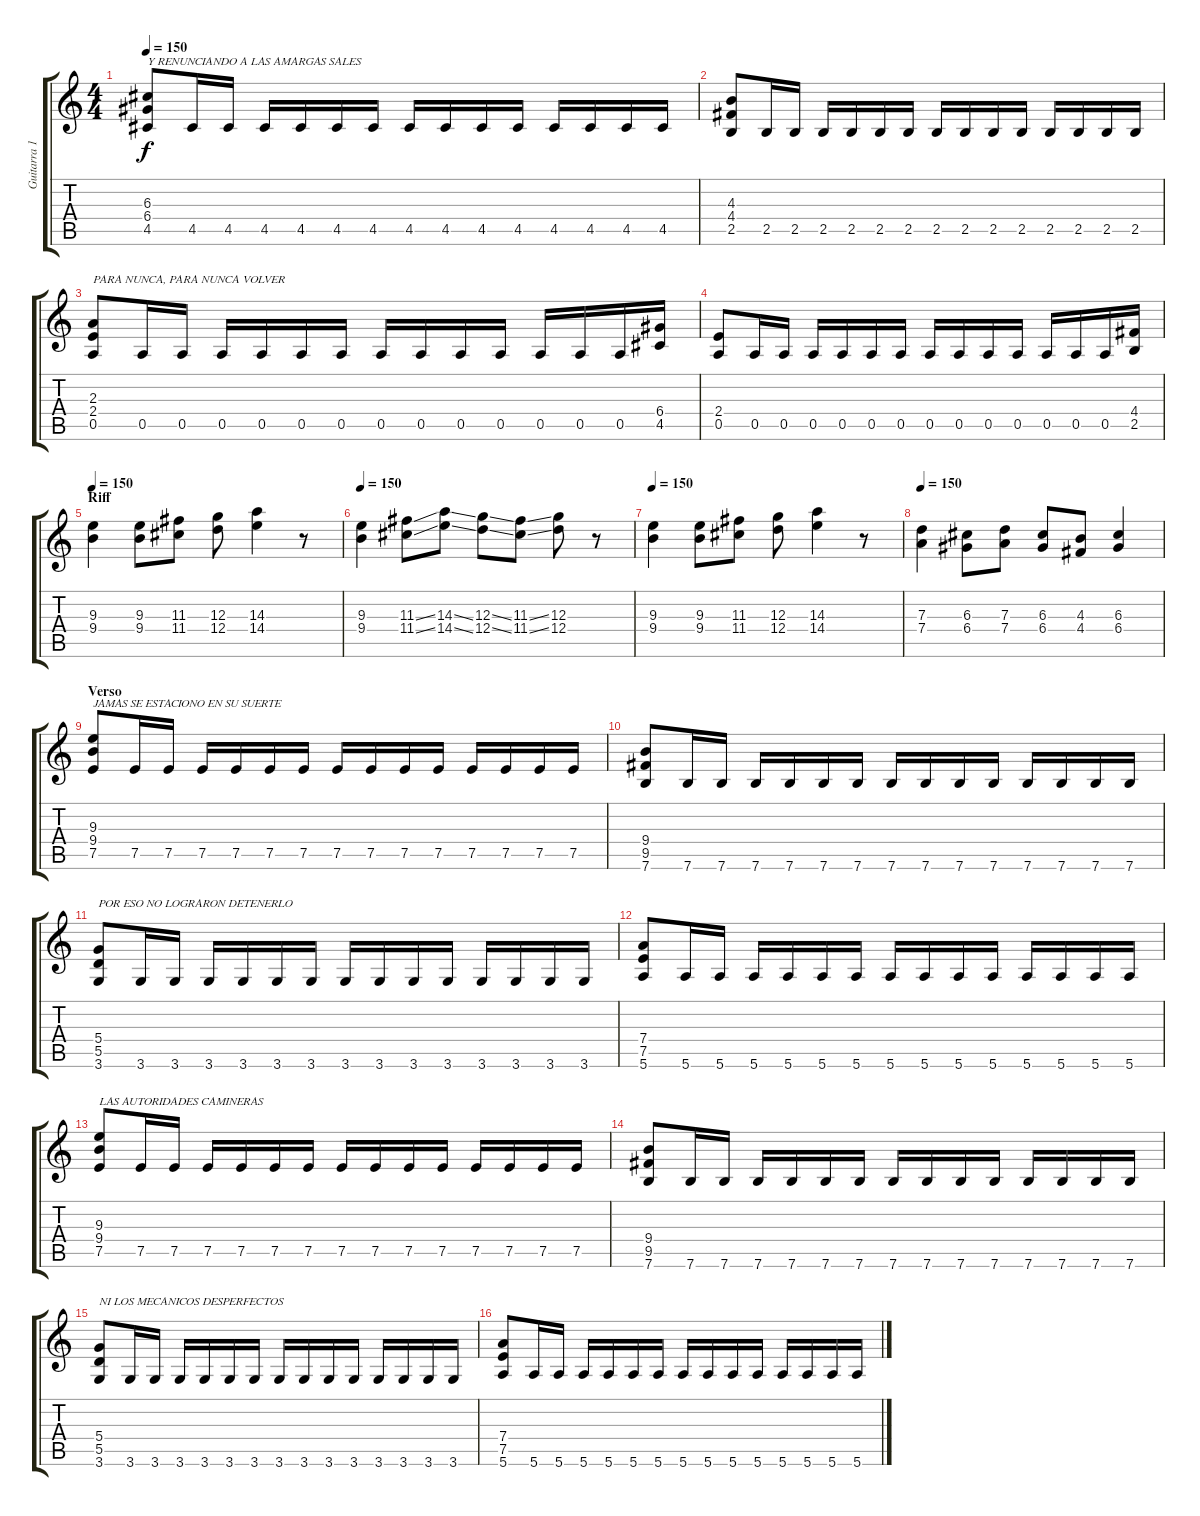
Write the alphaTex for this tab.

\track ("Guitarra 1" "Guitarra 1") {instrument distortionguitar}
\staff {score tabs}
\tuning (E4 B3 G3 D3 A2 E2) {hide}
\ts (4 4)
\tempo 150
\clef g2
\ks c
(6.3 6.4 4.5).8{txt "Y RENUNCIANDO A LAS AMARGAS SALES" dy f} 4.5.16 4.5.16 4.5.16 4.5.16 4.5.16 4.5.16 4.5.16 4.5.16 4.5.16 4.5.16 4.5.16 4.5.16 4.5.16 4.5.16 |
(4.3 4.4 2.5).8 2.5.16 2.5.16 2.5.16 2.5.16 2.5.16 2.5.16 2.5.16 2.5.16 2.5.16 2.5.16 2.5.16 2.5.16 2.5.16 2.5.16 |
(2.3 2.4 0.5).8{txt "PARA NUNCA, PARA NUNCA VOLVER"} 0.5.16 0.5.16 0.5.16 0.5.16 0.5.16 0.5.16 0.5.16 0.5.16 0.5.16 0.5.16 0.5.16 0.5.16 0.5.16 (6.4 4.5).16 |
(2.4 0.5).8 0.5.16 0.5.16 0.5.16 0.5.16 0.5.16 0.5.16 0.5.16 0.5.16 0.5.16 0.5.16 0.5.16 0.5.16 0.5.16 (4.4 2.5).16 |
\section ("" "Riff")
\tempo 150
(9.3 9.4).4 (9.3 9.4).8 (11.3 11.4).8 (12.3 12.4).8 (14.3 14.4).4 r.8 |
\tempo 150
(9.3 9.4).4 (11.3{ss} 11.4{ss}).8 (14.3{ss} 14.4{ss}).8 (12.3{ss} 12.4{ss}).8 (11.3{ss} 11.4{ss}).8 (12.3 12.4).8 r.8 |
\tempo 150
(9.3 9.4).4 (9.3 9.4).8 (11.3 11.4).8 (12.3 12.4).8 (14.3 14.4).4 r.8 |
\tempo 150
(7.3 7.4).4 (6.3 6.4).8 (7.3 7.4).8 (6.3 6.4).8 (4.3 4.4).8 (6.3 6.4).4 |
\section ("" "Verso")
(9.3 9.4 7.5).8{txt "JAMAS SE ESTACIONO EN SU SUERTE"} 7.5.16 7.5.16 7.5.16 7.5.16 7.5.16 7.5.16 7.5.16 7.5.16 7.5.16 7.5.16 7.5.16 7.5.16 7.5.16 7.5.16 |
(9.4 9.5 7.6).8 7.6.16 7.6.16 7.6.16 7.6.16 7.6.16 7.6.16 7.6.16 7.6.16 7.6.16 7.6.16 7.6.16 7.6.16 7.6.16 7.6.16 |
(5.4 5.5 3.6).8{txt "POR ESO NO LOGRARON DETENERLO"} 3.6.16 3.6.16 3.6.16 3.6.16 3.6.16 3.6.16 3.6.16 3.6.16 3.6.16 3.6.16 3.6.16 3.6.16 3.6.16 3.6.16 |
(7.4 7.5 5.6).8 5.6.16 5.6.16 5.6.16 5.6.16 5.6.16 5.6.16 5.6.16 5.6.16 5.6.16 5.6.16 5.6.16 5.6.16 5.6.16 5.6.16 |
(9.3 9.4 7.5).8{txt "LAS AUTORIDADES CAMINERAS"} 7.5.16 7.5.16 7.5.16 7.5.16 7.5.16 7.5.16 7.5.16 7.5.16 7.5.16 7.5.16 7.5.16 7.5.16 7.5.16 7.5.16 |
(9.4 9.5 7.6).8 7.6.16 7.6.16 7.6.16 7.6.16 7.6.16 7.6.16 7.6.16 7.6.16 7.6.16 7.6.16 7.6.16 7.6.16 7.6.16 7.6.16 |
(5.4 5.5 3.6).8{txt "NI LOS MECANICOS DESPERFECTOS"} 3.6.16 3.6.16 3.6.16 3.6.16 3.6.16 3.6.16 3.6.16 3.6.16 3.6.16 3.6.16 3.6.16 3.6.16 3.6.16 3.6.16 |
(7.4 7.5 5.6).8 5.6.16 5.6.16 5.6.16 5.6.16 5.6.16 5.6.16 5.6.16 5.6.16 5.6.16 5.6.16 5.6.16 5.6.16 5.6.16 5.6.16
